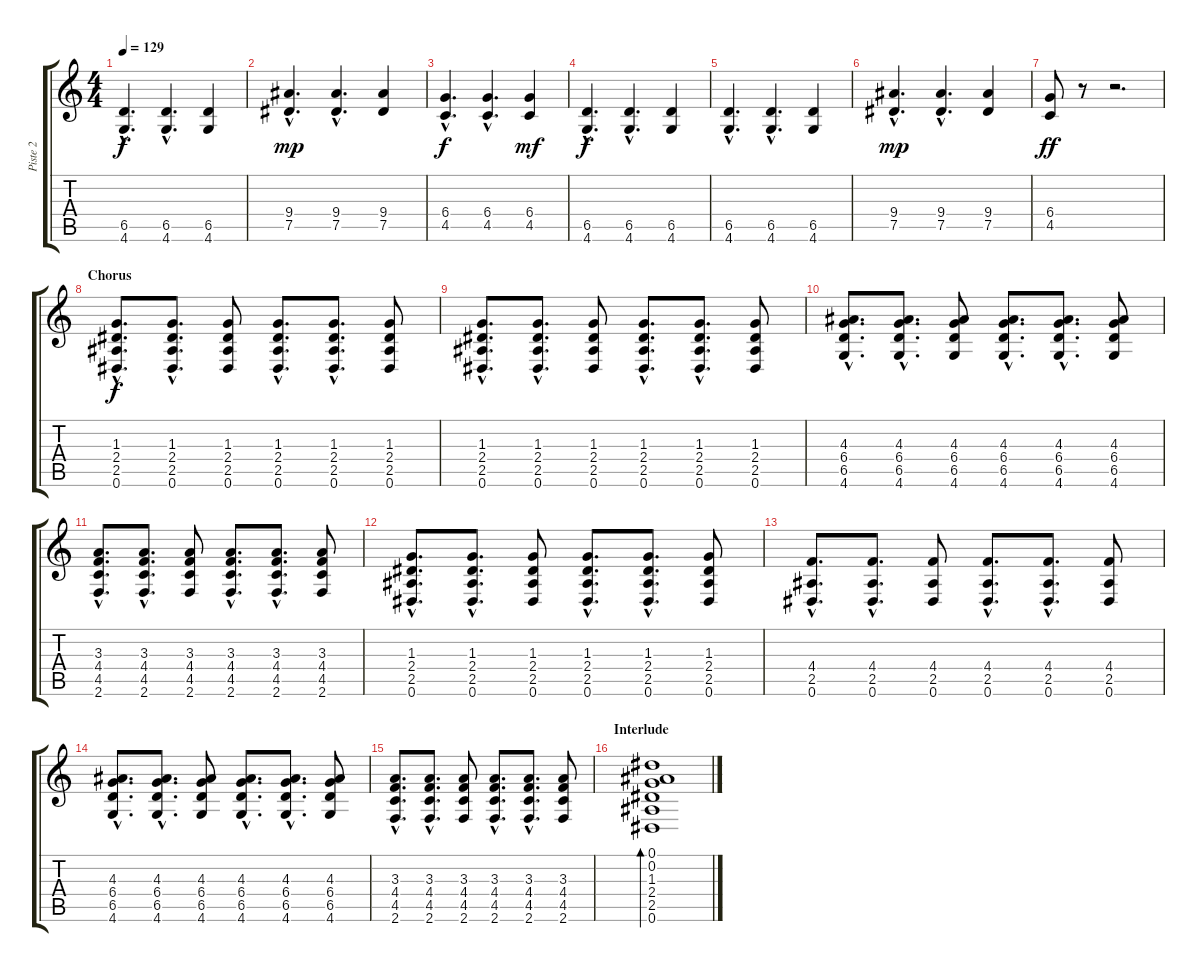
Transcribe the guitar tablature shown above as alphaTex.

\track ("Piste 2" "Piste 2") {instrument distortionguitar}
\staff {score tabs}
\tuning (Eb4 Bb3 Gb3 Db3 Ab2 Eb2) {hide}
\ts (4 4)
\tempo 129
\clef g2
\ks c
(6.5{hac} 4.6{hac}).4{d dy f} (6.5{hac} 4.6{hac}).4{d} (6.5 4.6).4 |
(9.4{hac} 7.5{hac}).4{d dy mp} (9.4{hac} 7.5{hac}).4{d} (9.4 7.5).4 |
(6.4{hac} 4.5{hac}).4{d dy f} (6.4{hac} 4.5{hac}).4{d} (6.4 4.5).4{dy mf} |
(6.5{hac} 4.6{hac}).4{d dy f} (6.5{hac} 4.6{hac}).4{d} (6.5 4.6).4 |
(6.5{hac} 4.6{hac}).4{d} (6.5{hac} 4.6{hac}).4{d} (6.5 4.6).4 |
(9.4{hac} 7.5{hac}).4{d dy mp} (9.4{hac} 7.5{hac}).4{d} (9.4 7.5).4 |
(6.4 4.5).8{dy ff} r.8 r.2{d} |
\section ("" "Chorus")
(1.3{hac} 2.4{hac} 2.5{hac} 0.6{hac}).8{d dy f} (1.3{hac} 2.4{hac} 2.5{hac} 0.6{hac}).8{d} (1.3 2.4 2.5 0.6).8 (1.3{hac} 2.4{hac} 2.5{hac} 0.6{hac}).8{d} (1.3{hac} 2.4{hac} 2.5{hac} 0.6{hac}).8{d} (1.3 2.4 2.5 0.6).8 |
(1.3{hac} 2.4{hac} 2.5{hac} 0.6{hac}).8{d} (1.3{hac} 2.4{hac} 2.5{hac} 0.6{hac}).8{d} (1.3 2.4 2.5 0.6).8 (1.3{hac} 2.4{hac} 2.5{hac} 0.6{hac}).8{d} (1.3{hac} 2.4{hac} 2.5{hac} 0.6{hac}).8{d} (1.3 2.4 2.5 0.6).8 |
(4.3{hac} 6.4{hac} 6.5{hac} 4.6{hac}).8{d} (4.3{hac} 6.4{hac} 6.5{hac} 4.6{hac}).8{d} (4.3 6.4 6.5 4.6).8 (4.3{hac} 6.4{hac} 6.5{hac} 4.6{hac}).8{d} (4.3{hac} 6.4{hac} 6.5{hac} 4.6{hac}).8{d} (4.3 6.4 6.5 4.6).8 |
(3.3{hac} 4.4{hac} 4.5{hac} 2.6{hac}).8{d} (3.3{hac} 4.4{hac} 4.5{hac} 2.6{hac}).8{d} (3.3 4.4 4.5 2.6).8 (3.3{hac} 4.4{hac} 4.5{hac} 2.6{hac}).8{d} (3.3{hac} 4.4{hac} 4.5{hac} 2.6{hac}).8{d} (3.3 4.4 4.5 2.6).8 |
(1.3{hac} 2.4{hac} 2.5{hac} 0.6{hac}).8{d} (1.3{hac} 2.4{hac} 2.5{hac} 0.6{hac}).8{d} (1.3 2.4 2.5 0.6).8 (1.3{hac} 2.4{hac} 2.5{hac} 0.6{hac}).8{d} (1.3{hac} 2.4{hac} 2.5{hac} 0.6{hac}).8{d} (1.3 2.4 2.5 0.6).8 |
(4.4{hac} 2.5{hac} 0.6{hac}).8{d} (4.4{hac} 2.5{hac} 0.6{hac}).8{d} (4.4 2.5 0.6).8 (4.4{hac} 2.5{hac} 0.6{hac}).8{d} (4.4{hac} 2.5{hac} 0.6{hac}).8{d} (4.4 2.5 0.6).8 |
(4.3{hac} 6.4{hac} 6.5{hac} 4.6{hac}).8{d} (4.3{hac} 6.4{hac} 6.5{hac} 4.6{hac}).8{d} (4.3 6.4 6.5 4.6).8 (4.3{hac} 6.4{hac} 6.5{hac} 4.6{hac}).8{d} (4.3{hac} 6.4{hac} 6.5{hac} 4.6{hac}).8{d} (4.3 6.4 6.5 4.6).8 |
(3.3{hac} 4.4{hac} 4.5{hac} 2.6{hac}).8{d} (3.3{hac} 4.4{hac} 4.5{hac} 2.6{hac}).8{d} (3.3 4.4 4.5 2.6).8 (3.3{hac} 4.4{hac} 4.5{hac} 2.6{hac}).8{d} (3.3{hac} 4.4{hac} 4.5{hac} 2.6{hac}).8{d} (3.3 4.4 4.5 2.6).8 |
\section ("" "Interlude")
(0.1 0.2 1.3 2.4 2.5 0.6).1{bd 120 instrument electricguitarmuted}
